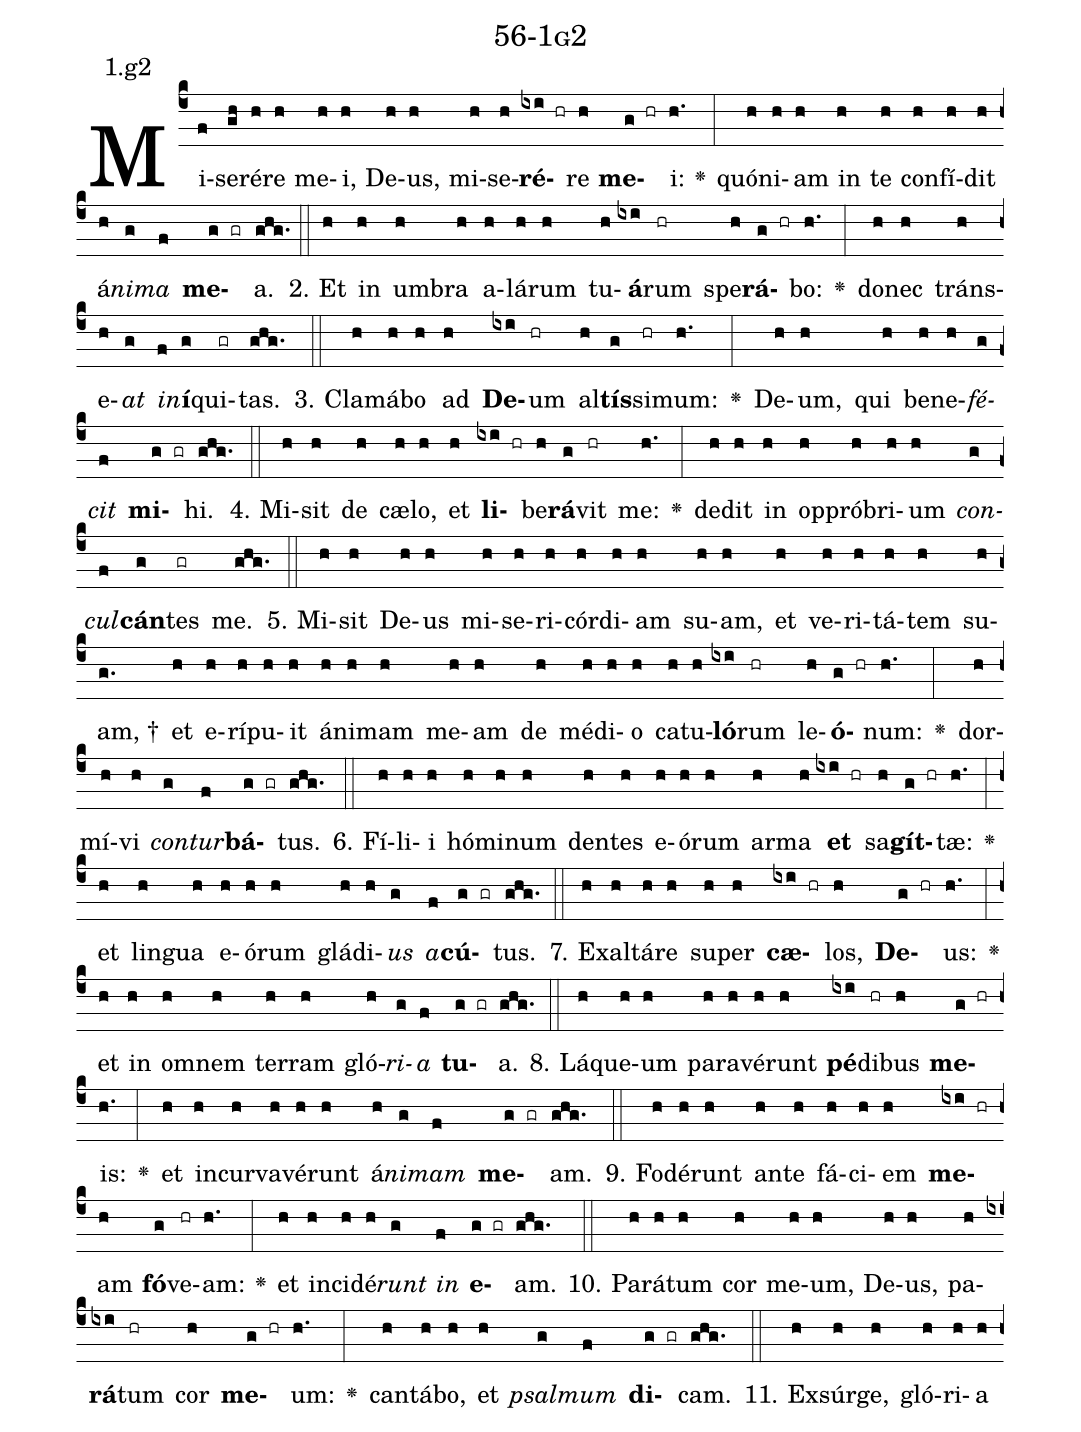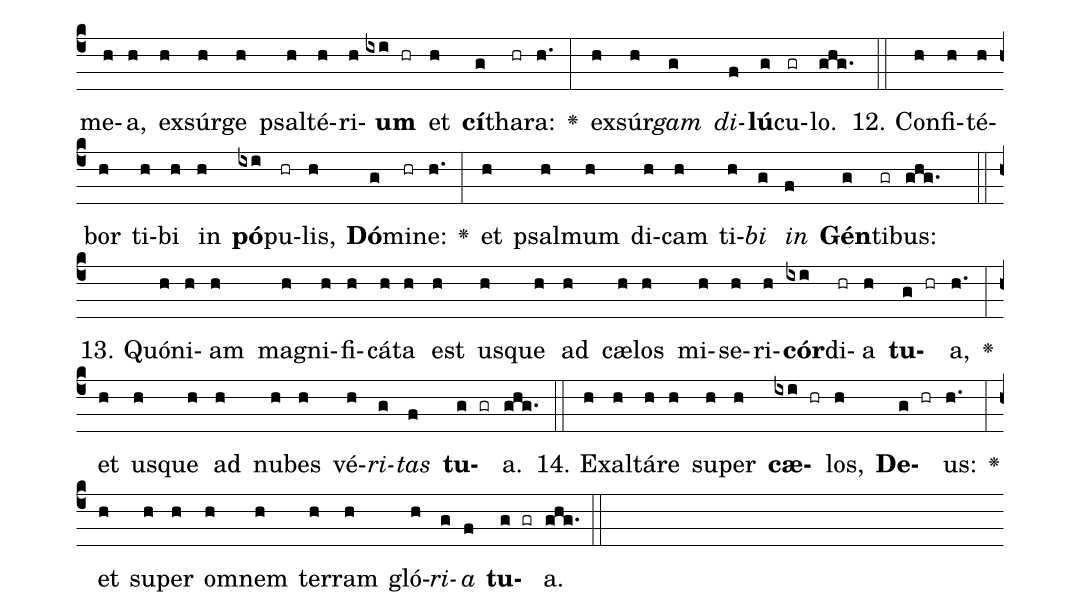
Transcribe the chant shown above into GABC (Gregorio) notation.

name: 56-1g2;
annotation: 1.g2;
%%
(c4)Mi(f)se(gh)ré(h)re(h) me(h)i,(h) De(h)us,(h) mi(h)se(h)<b>ré</b>(ixi hr)re(h) <b>me</b>(g hr)i:(h.) <v>\greheightstar</v>(:) quón(h)i(h)am(h) in(h) te(h) con(h)fí(h)dit(h) á(h)<i>ni</i>(g)<i>ma</i>(f) <b>me</b>(g gr)a.(ghg.) (::)
2. Et(h) in(h) um(h)bra(h) a(h)lá(h)rum(h) tu(h)<b>á</b>(ixi)rum(hr) spe(h)<b>rá</b>(g hr)bo:(h.) <v>\greheightstar</v>(:) do(h)nec(h) tráns(h)e(h)<i>at</i>(g) <i>in</i>(f)<b>í</b>(g)qui(gr)tas.(ghg.) (::)
3. Cla(h)má(h)bo(h) ad(h) <b>De</b>(ixi)um(hr) al(h)<b>tís</b>(g)si(hr)mum:(h.) <v>\greheightstar</v>(:) De(h)um,(h) qui(h) be(h)ne(h)<i>fé</i>(g)<i>cit</i>(f) <b>mi</b>(g gr)hi.(ghg.) (::)
4. Mi(h)sit(h) de(h) cæ(h)lo,(h) et(h) <b>li</b>(ixi hr)be(h)<b>rá</b>(g)vit(hr) me:(h.) <v>\greheightstar</v>(:) de(h)dit(h) in(h) op(h)pró(h)bri(h)um(h) <i>con</i>(g)<i>cul</i>(f)<b>cán</b>(g)tes(gr) me.(ghg.) (::)
5. Mi(h)sit(h) De(h)us(h) mi(h)se(h)ri(h)cór(h)di(h)am(h) su(h)am,(h) et(h) ve(h)ri(h)tá(h)tem(h) su(h)am, †(g.) et(h) e(h)rí(h)pu(h)it(h) á(h)ni(h)mam(h) me(h)am(h) de(h) mé(h)di(h)o(h) ca(h)tu(h)<b>ló</b>(ixi)rum(hr) le(h)<b>ó</b>(g hr)num:(h.) <v>\greheightstar</v>(:) dor(h)mí(h)vi(h) <i>con</i>(g)<i>tur</i>(f)<b>bá</b>(g gr)tus.(ghg.) (::)
6. Fí(h)li(h)i(h) hó(h)mi(h)num(h) den(h)tes(h) e(h)ó(h)rum(h) ar(h)ma(h) <b>et</b>(ixi hr) sa(h)<b>gít</b>(g hr)tæ:(h.) <v>\greheightstar</v>(:) et(h) lin(h)gua(h) e(h)ó(h)rum(h) glá(h)di(h)<i>us</i>(g) <i>a</i>(f)<b>cú</b>(g gr)tus.(ghg.) (::)
7. Ex(h)al(h)tá(h)re(h) su(h)per(h) <b>cæ</b>(ixi hr)los,(h) <b>De</b>(g hr)us:(h.) <v>\greheightstar</v>(:) et(h) in(h) om(h)nem(h) ter(h)ram(h) gló(h)<i>ri</i>(g)<i>a</i>(f) <b>tu</b>(g gr)a.(ghg.) (::)
8. Lá(h)que(h)um(h) pa(h)ra(h)vé(h)runt(h) <b>pé</b>(ixi)di(hr)bus(h) <b>me</b>(g hr)is:(h.) <v>\greheightstar</v>(:) et(h) in(h)cur(h)va(h)vé(h)runt(h) á(h)<i>ni</i>(g)<i>mam</i>(f) <b>me</b>(g gr)am.(ghg.) (::)
9. Fo(h)dé(h)runt(h) an(h)te(h) fá(h)ci(h)em(h) <b>me</b>(ixi hr)am(h) <b>fó</b>(g)ve(hr)am:(h.) <v>\greheightstar</v>(:) et(h) in(h)ci(h)dé(h)<i>runt</i>(g) <i>in</i>(f) <b>e</b>(g gr)am.(ghg.) (::)
10. Pa(h)rá(h)tum(h) cor(h) me(h)um,(h) De(h)us,(h) pa(h)<b>rá</b>(ixi)tum(hr) cor(h) <b>me</b>(g hr)um:(h.) <v>\greheightstar</v>(:) can(h)tá(h)bo,(h) et(h) <i>psal</i>(g)<i>mum</i>(f) <b>di</b>(g gr)cam.(ghg.) (::)
11. Ex(h)súr(h)ge,(h) gló(h)ri(h)a(h) me(h)a,(h) ex(h)súr(h)ge(h) psal(h)té(h)ri(h)<b>um</b>(ixi hr) et(h) <b>cí</b>(g)tha(hr)ra:(h.) <v>\greheightstar</v>(:) ex(h)súr(h)<i>gam</i>(g) <i>di</i>(f)<b>lú</b>(g)cu(gr)lo.(ghg.) (::)
12. Con(h)fi(h)té(h)bor(h) ti(h)bi(h) in(h) <b>pó</b>(ixi)pu(hr)lis,(h) <b>Dó</b>(g)mi(hr)ne:(h.) <v>\greheightstar</v>(:) et(h) psal(h)mum(h) di(h)cam(h) ti(h)<i>bi</i>(g) <i>in</i>(f) <b>Gén</b>(g)ti(gr)bus:(ghg.) (::)
13. Quón(h)i(h)am(h) ma(h)gni(h)fi(h)cá(h)ta(h) est(h) us(h)que(h) ad(h) cæ(h)los(h) mi(h)se(h)ri(h)<b>cór</b>(ixi)di(hr)a(h) <b>tu</b>(g hr)a,(h.) <v>\greheightstar</v>(:) et(h) us(h)que(h) ad(h) nu(h)bes(h) vé(h)<i>ri</i>(g)<i>tas</i>(f) <b>tu</b>(g gr)a.(ghg.) (::)
14. Ex(h)al(h)tá(h)re(h) su(h)per(h) <b>cæ</b>(ixi hr)los,(h) <b>De</b>(g hr)us:(h.) <v>\greheightstar</v>(:) et(h) su(h)per(h) om(h)nem(h) ter(h)ram(h) gló(h)<i>ri</i>(g)<i>a</i>(f) <b>tu</b>(g gr)a.(ghg.) (::)
